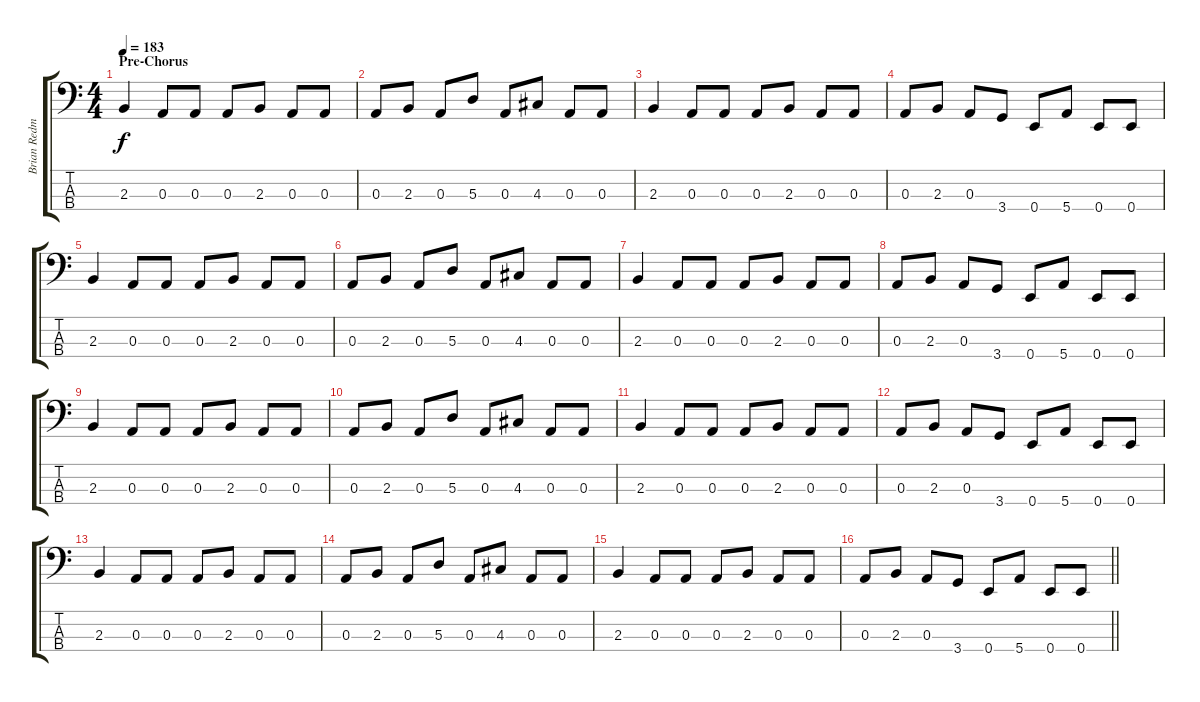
\track ("Brian Redman" "Brian Redm") {instrument electricbassfinger}
\staff {score tabs}
\tuning (G2 D2 A1 E1) {hide}
\ts (4 4)
\section ("" "Pre-Chorus")
\tempo 183
\clef f4
\ks c
2.3.4{dy f} 0.3.8 0.3.8 0.3.8 2.3.8 0.3.8 0.3.8 |
0.3.8 2.3.8 0.3.8 5.3.8 0.3.8 4.3.8 0.3.8 0.3.8 |
2.3.4 0.3.8 0.3.8 0.3.8 2.3.8 0.3.8 0.3.8 |
0.3.8 2.3.8 0.3.8 3.4.8 0.4.8 5.4.8 0.4.8 0.4.8 |
2.3.4 0.3.8 0.3.8 0.3.8 2.3.8 0.3.8 0.3.8 |
0.3.8 2.3.8 0.3.8 5.3.8 0.3.8 4.3.8 0.3.8 0.3.8 |
2.3.4 0.3.8 0.3.8 0.3.8 2.3.8 0.3.8 0.3.8 |
0.3.8 2.3.8 0.3.8 3.4.8 0.4.8 5.4.8 0.4.8 0.4.8 |
2.3.4 0.3.8 0.3.8 0.3.8 2.3.8 0.3.8 0.3.8 |
0.3.8 2.3.8 0.3.8 5.3.8 0.3.8 4.3.8 0.3.8 0.3.8 |
2.3.4 0.3.8 0.3.8 0.3.8 2.3.8 0.3.8 0.3.8 |
0.3.8 2.3.8 0.3.8 3.4.8 0.4.8 5.4.8 0.4.8 0.4.8 |
2.3.4 0.3.8 0.3.8 0.3.8 2.3.8 0.3.8 0.3.8 |
0.3.8 2.3.8 0.3.8 5.3.8 0.3.8 4.3.8 0.3.8 0.3.8 |
2.3.4 0.3.8 0.3.8 0.3.8 2.3.8 0.3.8 0.3.8 |
\barLineRight lightlight
0.3.8 2.3.8 0.3.8 3.4.8 0.4.8 5.4.8 0.4.8 0.4.8
